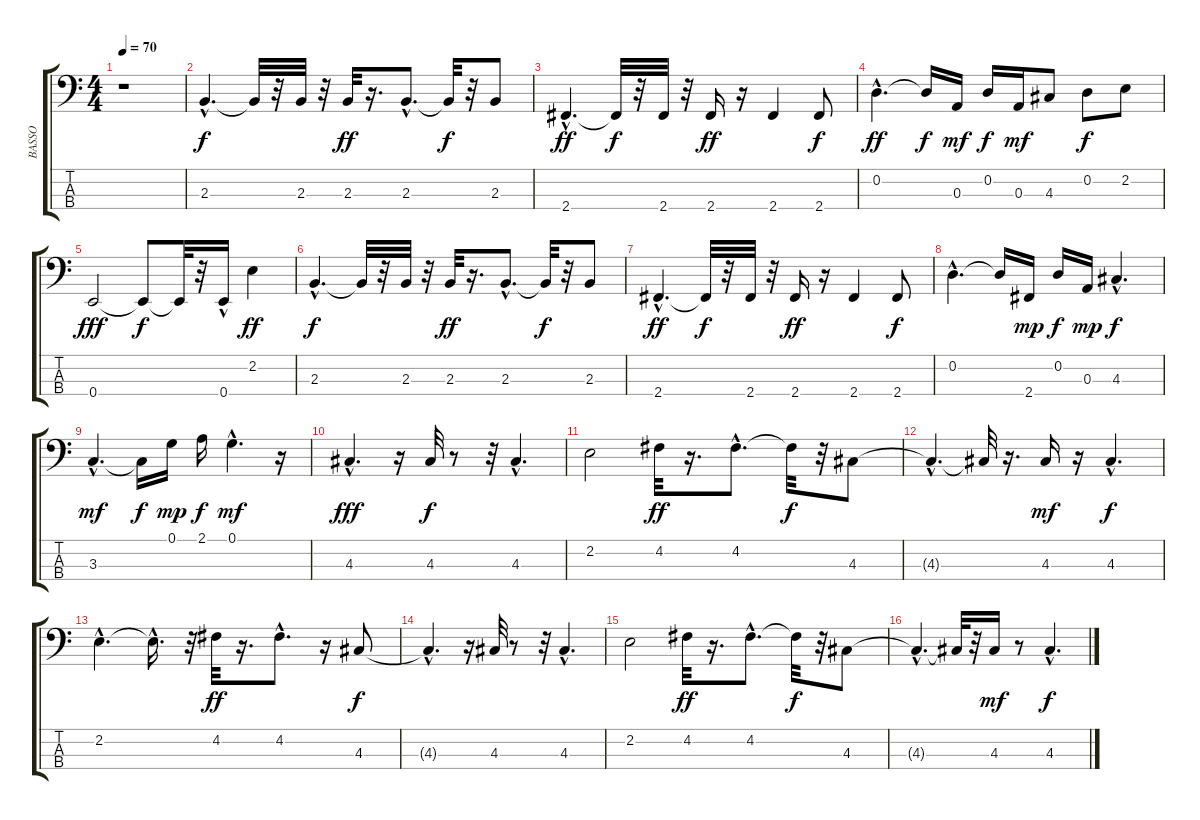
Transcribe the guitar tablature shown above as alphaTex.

\track ("BASSO" "BASSO") {instrument fretlessbass}
\staff {score tabs}
\tuning (G2 D2 A1 E1) {hide}
\ts (4 4)
\tempo 70
\clef f4
\ks c
r.1{dy f instrument fretlessbass} |
2.3{hac}.4{d} 2.3{t}.32 r.32 2.3.32 r.32 2.3.32{dy ff} r.16{d} 2.3{hac}.8{d} 2.3{t}.32{dy f} r.32 2.3.8 |
2.4{hac}.4{d dy ff} 2.4{t}.32{dy f} r.32 2.4.32 r.32 2.4.16{dy ff} r.16 2.4.4 2.4.8{dy f} |
0.2{hac}.4{d dy ff} 0.2{t}.16{dy f} 0.3.16{dy mf} 0.2.16{dy f} 0.3.16{dy mf} 4.3.8 0.2.8{dy f} 2.2.8 |
0.4.2{dy fff} 0.4{t}.8{dy f} 0.4{t}.32 r.32 0.4{hac}.16 2.2.4{dy ff} |
2.3{hac}.4{d dy f} 2.3{t}.32 r.32 2.3.32 r.32 2.3.32{dy ff} r.16{d} 2.3{hac}.8{d} 2.3{t}.32{dy f} r.32 2.3.8 |
2.4{hac}.4{d dy ff} 2.4{t}.32{dy f} r.32 2.4.32 r.32 2.4.16{dy ff} r.16 2.4.4 2.4.8{dy f} |
0.2{hac}.4{d} 0.2{t}.16 2.4.16{dy mp} 0.2.16{dy f} 0.3.16{dy mp} 4.3{hac}.4{d dy f} |
3.3{hac}.4{d dy mf} 3.3{t}.16{dy f} 0.1.16{dy mp} 2.1.16{dy f} 0.1{hac}.4{d dy mf} r.16 |
4.3{hac}.4{d dy fff} r.16 4.3.32{dy f} r.8 r.32 4.3{hac}.4{d} |
2.2.2 4.2.32{dy ff} r.16{d} 4.2{hac}.8{d} 4.2{t}.32{dy f} r.32 4.3.8 |
4.3{hac t}.4{d} 4.3{t}.32 r.16{d} 4.3.16{dy mf} r.16 4.3{hac}.4{d dy f} |
2.2{hac}.4{d} 2.2{hac t}.16{d} r.32 4.2.32{dy ff} r.16{d} 4.2{hac}.8{d} r.16 4.3.8{dy f} |
4.3{hac t}.4{d} r.16 4.3.32 r.8 r.32 4.3{hac}.4{d} |
2.2.2 4.2.32{dy ff} r.16{d} 4.2{hac}.8{d} 4.2{t}.32{dy f} r.32 4.3.8 |
4.3{hac t}.4{d} 4.3{t}.32 r.32 4.3.16{dy mf} r.8 4.3{hac}.4{d dy f}
